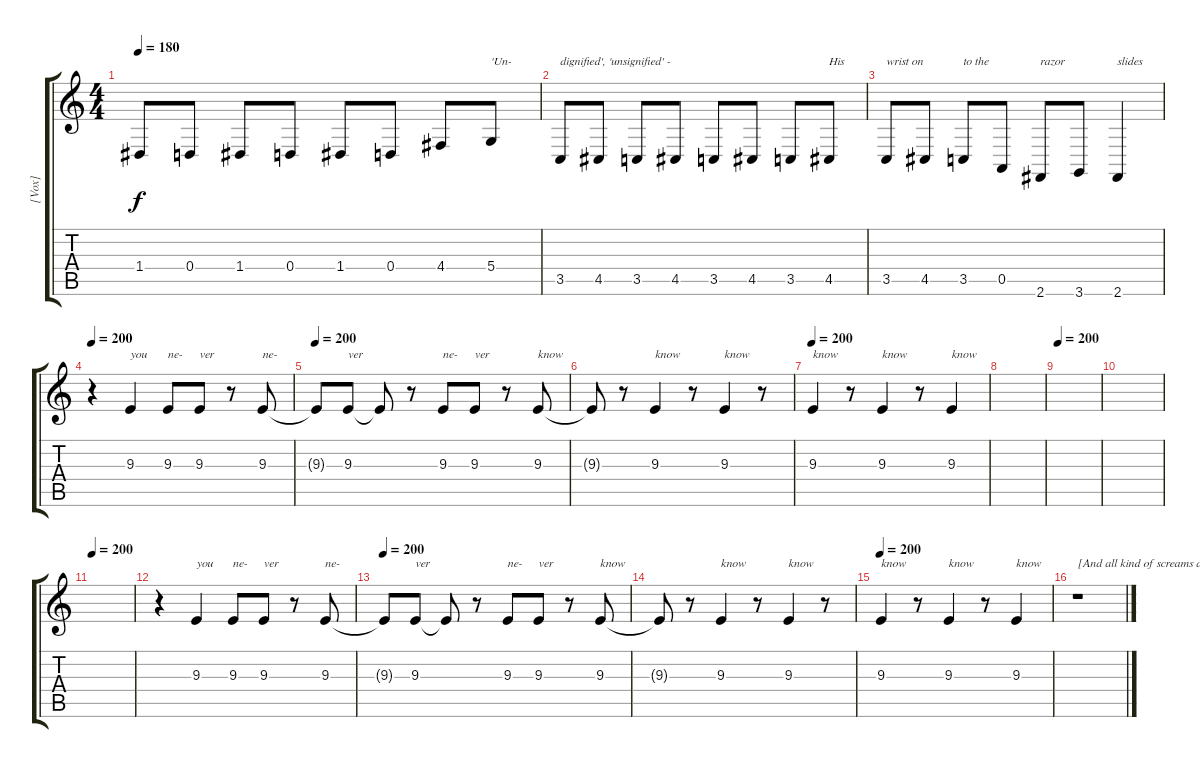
\track ("[Vox]" "[Vox]") {instrument oboe}
\staff {score tabs}
\tuning (E4 B3 G3 D3 A2 E2) {hide}
\ts (4 4)
\tempo 180
\clef g2
\ks c
1.4.8{dy f} 0.4.8 1.4.8 0.4.8 1.4.8 0.4.8 4.4.8 5.4.8{txt "'Un-"} |
3.5.8{txt "dignified', 'unsignified' -"} 4.5.8 3.5.8 4.5.8 3.5.8 4.5.8 3.5.8 4.5.8{txt "His"} |
3.5.8{txt "wrist on"} 4.5.8 3.5.8{txt "to the"} 0.5.8 2.6.8{txt "razor"} 3.6.8 2.6.4{txt "slides"} |
\tempo 200
r.4 9.3.4{txt "you"} 9.3.8{txt "ne-"} 9.3.8{txt "ver"} r.8 9.3.8{txt "ne-"} |
\section ("" "")
\tempo 200
9.3{t}.8 9.3.8{txt "ver"} 9.3{t}.8 r.8 9.3.8{txt "ne-"} 9.3.8{txt "ver"} r.8 9.3.8{txt "know"} |
9.3{t}.8 r.8 9.3.4{txt "know"} r.8 9.3.4{txt "know"} r.8 |
\tempo 200
9.3.4{txt "know"} r.8 9.3.4{txt "know"} r.8 9.3.4{txt "know"} |
|
\tempo 200
|
|
\tempo 200
|
r.4 9.3.4{txt "you"} 9.3.8{txt "ne-"} 9.3.8{txt "ver"} r.8 9.3.8{txt "ne-"} |
\tempo 200
9.3{t}.8 9.3.8{txt "ver"} 9.3{t}.8 r.8 9.3.8{txt "ne-"} 9.3.8{txt "ver"} r.8 9.3.8{txt "know"} |
9.3{t}.8 r.8 9.3.4{txt "know"} r.8 9.3.4{txt "know"} r.8 |
\tempo 200
9.3.4{txt "know"} r.8 9.3.4{txt "know"} r.8 9.3.4{txt "know"} |
r.1{txt "[And all kind of screams and organic sounds]"}
